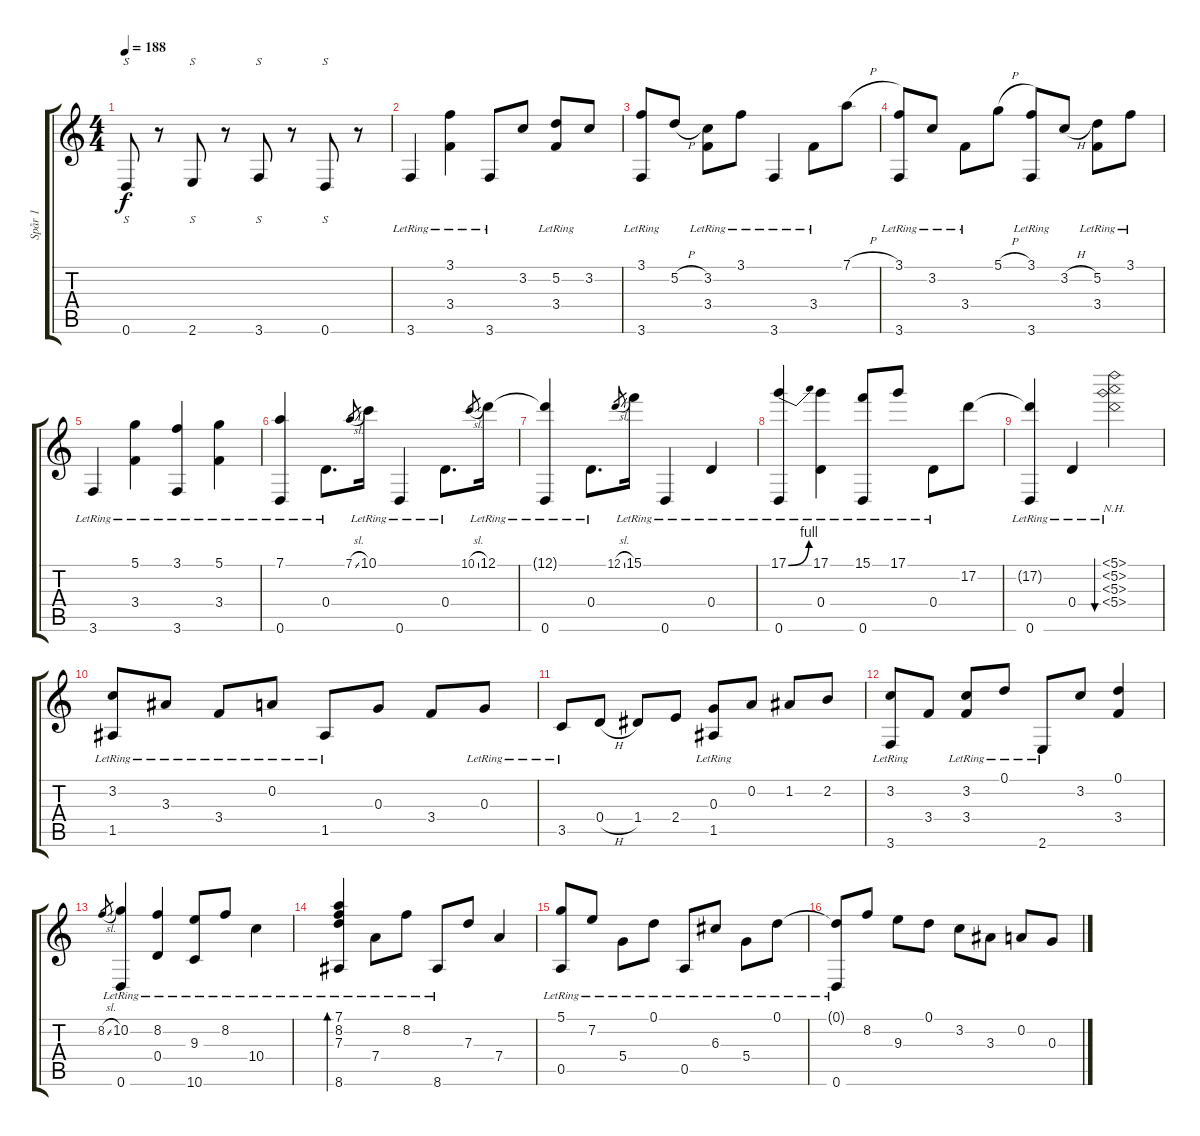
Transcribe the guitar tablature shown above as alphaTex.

\track ("Spår 1" "Spår 1") {instrument acousticguitarsteel}
\staff {score tabs}
\tuning (D4 A3 G3 D3 A2 D2) {hide}
\ts (4 4)
\tempo 188
\clef g2
\ks c
0.6.8{s dy f} r.8 2.6.8{s} r.8 3.6.8{s} r.8 0.6.8{s} r.8 |
3.6{lr}.4 (3.1{lr} 3.4{lr}).4 3.6{lr}.8 3.2.8 (5.2 3.4{lr}).8 3.2.8 |
(3.1{lr} 3.6{lr}).8 5.2{h}.8 (3.2 3.4{lr}).8 3.1{lr}.8 3.6{lr}.4 3.4{lr}.8 7.1{h}.8 |
(3.1 3.6{lr}).8 3.2{lr}.8 3.4{lr}.8 5.1{h}.8 (3.1 3.6{lr}).8 3.2{h}.8 (5.2 3.4{lr}).8 3.1{lr}.8 |
3.6{lr}.4 (5.1 3.4{lr}).4 (3.1 3.6{lr}).4 (5.1 3.4{lr}).4 |
(7.1{lr} 0.6{lr}).4 0.4{lr}.8{d} 7.1{sl}.8{gr} 10.1{lr}.16 0.6{lr}.4 0.4{lr}.8{d} 10.1{sl}.8{gr} 12.1{lr}.16 |
(12.1{t} 0.6{lr}).4 0.4{lr}.8{d} 12.1{sl}.8{gr} 15.1{lr}.16 0.6{lr}.4 0.4{lr}.4 |
(17.1{be (bend 0 0 60 4)} 0.6{lr}).4 (17.1 0.4{lr}).4 (15.1 0.6{lr}).8 17.1{lr}.8 0.4{lr}.8 17.2.8 |
(17.2{t} 0.6{lr}).4 0.4{lr}.4 (5.1{nh lr} 5.2{nh lr} 5.3{nh lr} 5.4{nh lr}).2{bu 480} |
(3.2 1.5{lr}).8 3.3{lr}.8 3.4{lr}.8 0.2{lr}.8 1.5{lr}.8 0.3.8 3.4.8 0.3{lr}.8 |
3.5{lr}.8 0.4{h}.8 1.4.8 2.4.8 (0.3 1.5{lr}).8 0.2.8 1.2.8 2.2.8 |
(3.2{lr} 3.6{lr}).8 3.4.8 (3.2 3.4{lr}).8 0.1{lr}.8 2.6{lr}.8 3.2.8 (0.1 3.4).4 |
8.2{sl}.8{gr} (10.2 0.6{lr}).4 (8.2 0.4{lr}).4 (9.3 10.6{lr}).8 8.2{lr}.8 10.4{lr}.4 |
(7.1{lr} 8.2{lr} 7.3{lr} 8.6).4{bd 240} 7.4{lr}.8 8.2{lr}.8 8.6{lr}.8 7.3.8 7.4.4 |
(5.1 0.5{lr}).8 7.2{lr}.8 5.4{lr}.8 0.1{lr}.8 0.5{lr}.8 6.3{lr}.8 5.4{lr}.8 0.1{lr}.8 |
(0.1{t} 0.6{lr}).8 8.2.8 9.3.8 0.1.8 3.2.8 3.3.8 0.2.8 0.3.8
